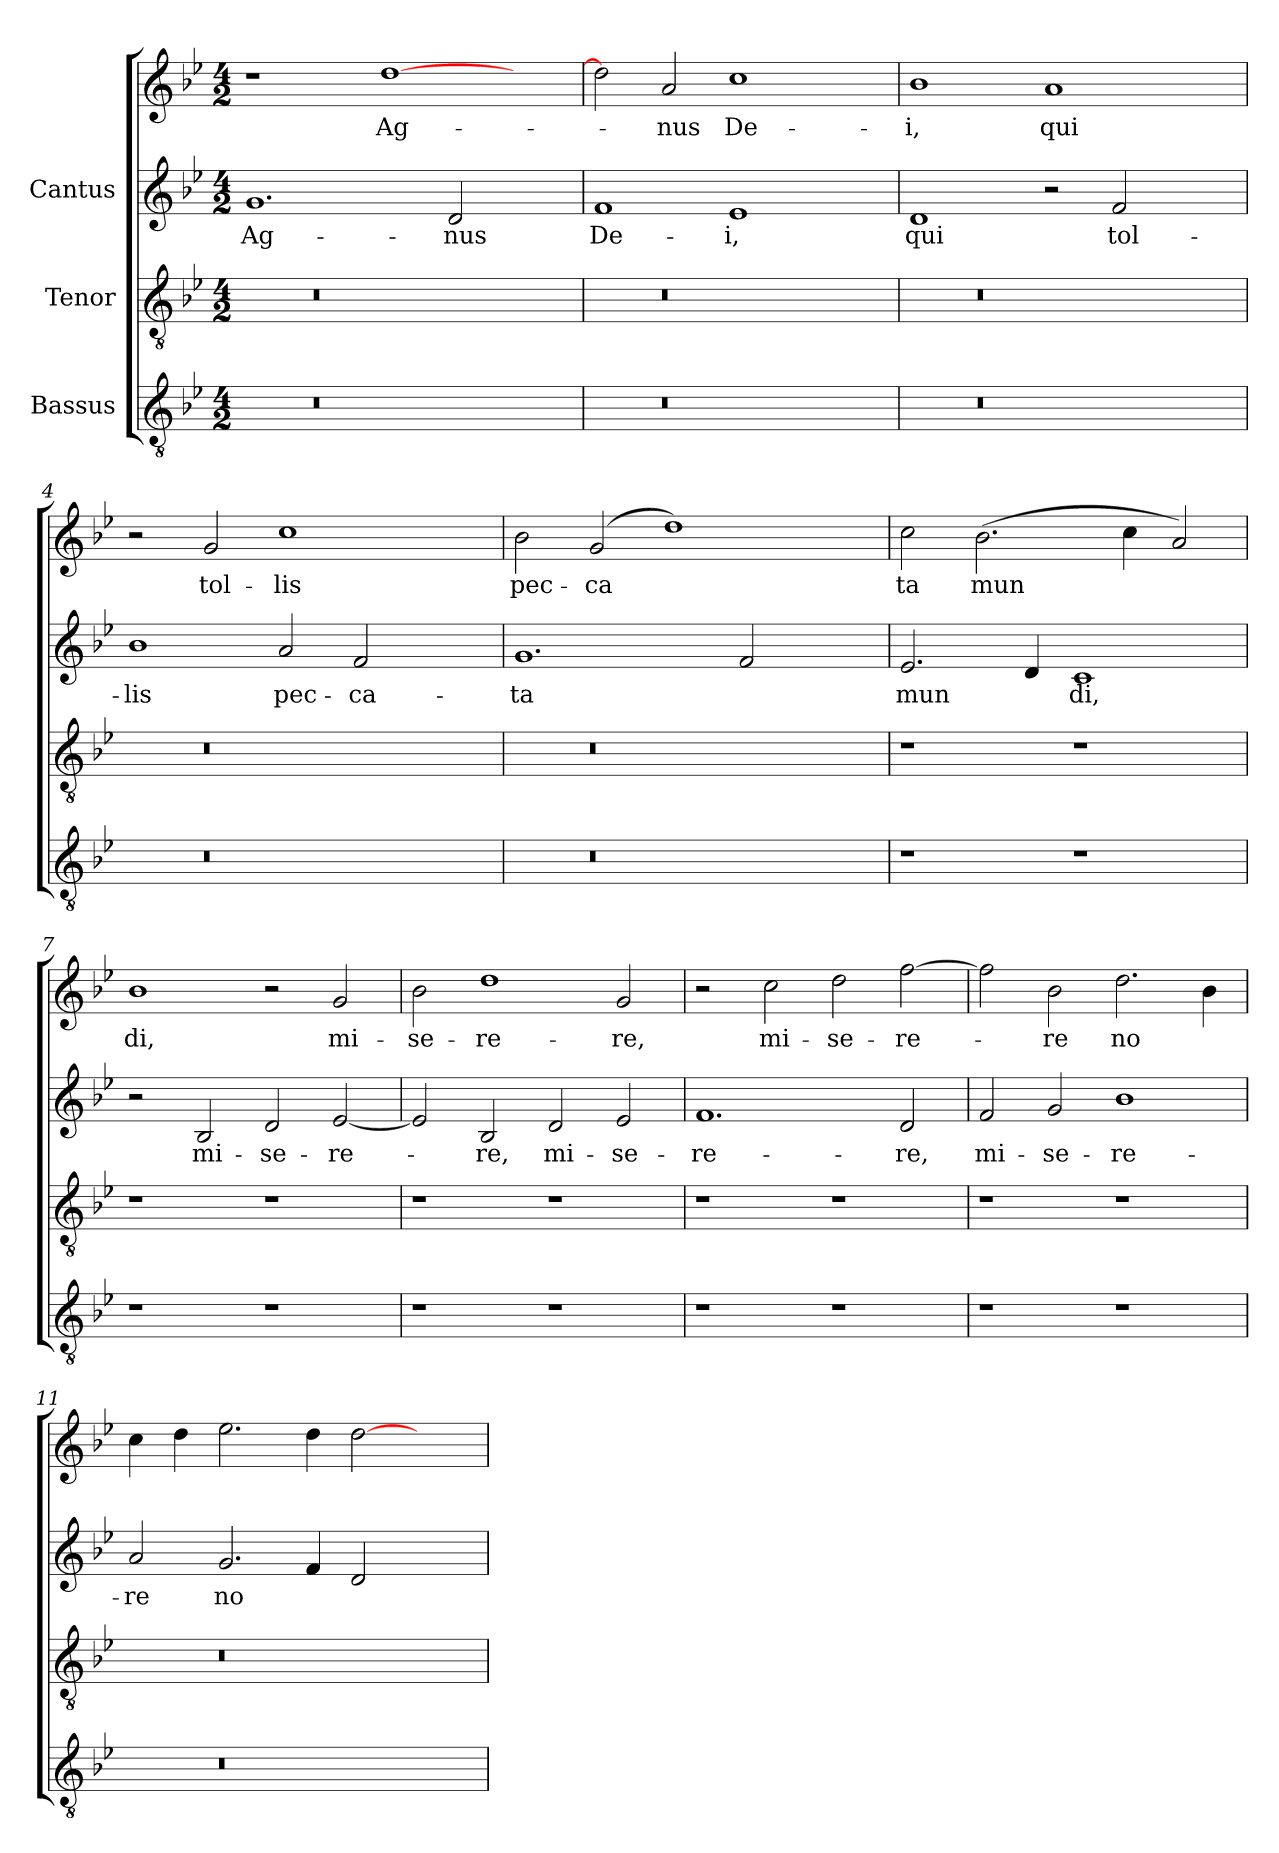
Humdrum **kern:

**kern	**kern	**kern	**text	**kern	**text
*part3	*part2	*part1	*part1	*part1	*part1
*staff4	*staff3	*staff2	*staff2	*staff1	*staff1
*I"Bassus	*I"Tenor	*I"Cantus	*	*	*
!!LO:PB:g=z
*stria5	*stria5	*stria5	*	*stria5	*
*clefGv2	*clefGv2	*clefG2	*	*clefG2	*
*k[b-e-]	*k[b-e-]	*k[b-e-]	*	*k[b-e-]	*
*B-:	*B-:	*B-:	*	*B-:	*
*M4/2	*M4/2	*M4/2	*	*M4/2	*
=1	=1	=1	=1	=1	=1
!	!	!	!LO:LY:b:cj	!	!
2ryy	2ryy	1.g	-Ag-	1r	.
0r	0r	.	.	.	.
!	!	!	!	!	!LO:LY:b:cj
.	.	.	.	[>1dd	Ag-
!	!	!	!LO:LY:b:cj	!	!
.	.	2d/	-nus	.	.
.	.	2ryy	.	2ryy	.
=2	=2	=2	=2	=2	=2
!	!	!	!LO:LY:b:cj	!	!LO:LY:b:cj
2ryy	2ryy	1f	-De-	2dd\]	.
!	!	!	!	!	!LO:LY:b:cj
0r	0r	.	.	2a/	nus
!	!	!	!LO:LY:b:cj	!	!LO:LY:b:cj
.	.	1e-	-i,	1cc	De-
.	.	2ryy	.	2ryy	.
=3	=3	=3	=3	=3	=3
!	!	!	!LO:LY:b:cj	!	!LO:LY:b:cj
2ryy	2ryy	1d	qui	1b-	i,
0r	0r	.	.	.	.
!	!	!	!	!	!LO:LY:b:cj
.	.	2r	.	1a	qui
!	!	!	!LO:LY:b:cj	!	!
.	.	2f/	tol-	.	.
.	.	2ryy	.	2ryy	.
=4	=4	=4	=4	=4	=4
!	!	!	!LO:LY:b:cj	!	!
2ryy	2ryy	1b-	lis	2r	.
!	!	!	!	!	!LO:LY:b:cj
0r	0r	.	.	2g/	-tol-
!	!	!	!LO:LY:b:cj	!	!LO:LY:b:cj
.	.	2a/	pec-	1cc	-lis
!	!	!	!LO:LY:b:cj	!	!
.	.	2f/	-ca-	.	.
.	.	2ryy	.	2ryy	.
!!LO:LB:g=z
=5	=5	=5	=5	=5	=5
!	!	!	!LO:LY:b:cj	!	!LO:LY:b:cj
2ryy	2ryy	1.g	-ta	2b-\	-pec-
!	!	!	!	!	!LO:LY:b:cj
0r	0r	.	.	(<2g/	-ca-
!	!	!	!	!	!LO:LY:b:cj
.	.	.	.	1dd)	--
!	!	!	!LO:LY:b:cj	!	!
.	.	2f/	.	.	.
.	.	2ryy	.	2ryy	.
=6	=6	=6	=6	=6	=6
!	!	!	!LO:LY:b:cj	!	!LO:LY:b:cj
1r	1r	2.e-/	-mun-	2cc\	ta
!	!	!	!	!	!LO:LY:b:cj
.	.	.	.	(>2.b-\	mun-
!	!	!	!LO:LY:b:cj	!	!
.	.	4d/	-	.	.
!	!	!	!LO:LY:b:cj	!	!
1r	1r	1c	di,	.	.
!	!	!	!	!	!LO:LY:b:cj
.	.	.	.	4cc\	--
!	!	!	!	!	!LO:LY:b:cj
.	.	.	.	2a/)	--
=7	=7	=7	=7	=7	=7
!	!	!	!	!	!LO:LY:b:cj
1r	1r	2r	.	1b-	di,
!	!	!	!LO:LY:b:cj	!	!
.	.	2B-/	-mi-	.	.
!	!	!	!LO:LY:b:cj	!	!
1r	1r	2d/	-se-	2r	.
!	!	!	!LO:LY:b:cj	!	!LO:LY:b:cj
.	.	[<2e-/	-re-	2g/	mi-
=8	=8	=8	=8	=8	=8
!	!	!	!LO:LY:b:cj	!	!LO:LY:b:cj
1r	1r	2e-/]	.	2b-\	-se-
!	!	!	!LO:LY:b:cj	!	!LO:LY:b:cj
.	.	2B-/	re,	1dd	-re-
!	!	!	!LO:LY:b:cj	!	!
1r	1r	2d/	mi-	.	.
!	!	!	!LO:LY:b:cj	!	!LO:LY:b:cj
.	.	2e-/	-se-	2g/	-re,
!!LO:LB:g=z
=9	=9	=9	=9	=9	=9
!	!	!	!LO:LY:b:cj	!	!
1r	1r	1.f	-re-	2r	.
!	!	!	!	!	!LO:LY:b:cj
.	.	.	.	2cc\	-mi-
!	!	!	!	!	!LO:LY:b:cj
1r	1r	.	.	2dd\	-se-
!	!	!	!LO:LY:b:cj	!	!LO:LY:b:cj
.	.	2d/	-re,	[>2ff\	-re-
=10	=10	=10	=10	=10	=10
!	!	!	!LO:LY:b:cj	!	!LO:LY:b:cj
1r	1r	2f/	-mi-	2ff\]	.
!	!	!	!LO:LY:b:cj	!	!LO:LY:b:cj
.	.	2g/	-se-	2b-\	re
!	!	!	!LO:LY:b:cj	!	!LO:LY:b:cj
1r	1r	1b-	-re-	2.dd\	no-
!	!	!	!	!	!LO:LY:b:cj
.	.	.	.	4b-\	--
=11	=11	=11	=11	=11	=11
!	!	!	!LO:LY:b:cj	!	!
2ryy	2ryy	2a/	-re	4cc\	.
.	.	.	.	4dd\	.
!	!	!	!LO:LY:b:cj	!	!
0r	0r	2.g/	no-	2.ee-\	.
!	!	!	!LO:LY:b:cj	!	!
.	.	4f/	--	4dd\	.
!	!	!	!LO:LY:b:cj	!	!
.	.	2d/	--	[>2dd\	.
.	.	2ryy	.	2ryy	.
=	=	=	=	=	=
*-	*-	*-	*-	*-	*-
